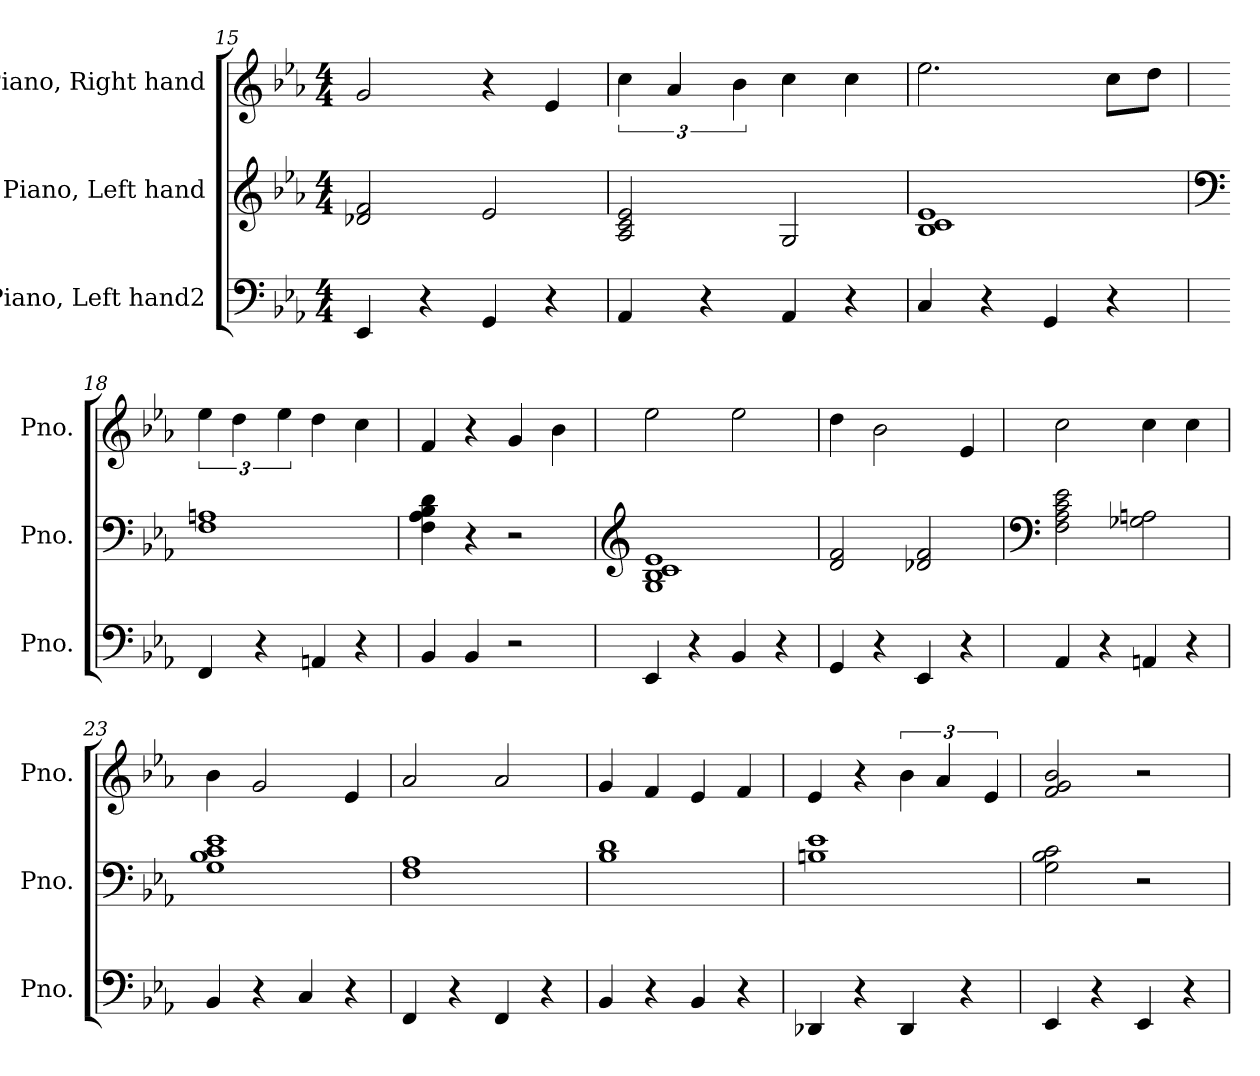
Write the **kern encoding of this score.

**kern	**kern	**kern
*part3	*part2	*part1
*staff3	*staff2	*staff1
*I"Piano, Left hand2	*I"Piano, Left hand	*I"Piano, Right hand
*I'Pno.	*I'Pno.	*I'Pno.
*clefF4	*clefG2	*clefG2
*k[b-e-a-]	*k[b-e-a-]	*k[b-e-a-]
*M4/4	*M4/4	*M4/4
=15	=15	=15
4EE-/	2d-X/ 2f/	2g/
4r	.	.
4GG/	2e-/	4r
4r	.	4e-/
=16	=16	=16
4AA-/	2A-/ 2c/ 2e-/	6cc\
.	.	6a-/
4r	.	.
.	.	6b-\
4AA-/	2G/	4cc\
4r	.	4cc\
=17	=17	=17
4C/	1B- 1c 1e-	2.ee-\
4r	.	.
4GG/	.	.
4r	.	8cc\L
.	.	8dd\J
=18	=18	=18
*	*clefF4	*
4FF/	1F 1An	6ee-\
.	.	6dd\
4r	.	.
.	.	6ee-\
4AAn/	.	4dd\
4r	.	4cc\
=19	=19	=19
4BB-/	4F\ 4A-\ 4B-\ 4d\	4f/
4BB-/	4r	4r
2r	2r	4g/
.	.	4b-\
!!LO:LB:g=z
=20	=20	=20
*	*clefG2	*
4EE-/	1G 1B- 1c 1e-	2ee-\
4r	.	.
4BB-/	.	2ee-\
4r	.	.
=21	=21	=21
4GG/	2d/ 2f/	4dd\
4r	.	2b-\
4EE-/	2d-X/ 2f/	.
4r	.	4e-/
=22	=22	=22
*	*clefF4	*
4AA-/	2F\ 2A-\ 2c\ 2e-\	2cc\
4r	.	.
4AAn/	2G-X\ 2An\	4cc\
4r	.	4cc\
=23	=23	=23
4BB-/	1G 1B- 1c 1e-	4b-\
4r	.	2g/
4C/	.	.
4r	.	4e-/
=24	=24	=24
4FF/	1F 1A-	2a-/
4r	.	.
4FF/	.	2a-/
4r	.	.
=25	=25	=25
4BB-/	1B- 1d	4g/
4r	.	4f/
4BB-/	.	4e-/
4r	.	4f/
=26	=26	=26
4DD-X/	1Bn 1e-	4e-/
4r	.	4r
4DD-/	.	6b-\
.	.	6a-/
4r	.	.
.	.	6e-/
!!LO:PB:g=z
=27	=27	=27
4EE-/	2G\ 2B-\ 2c\	2f/ 2g/ 2b-/
4r	.	.
4EE-/	2r	2r
4r	.	.
=	=	=
*-	*-	*-
